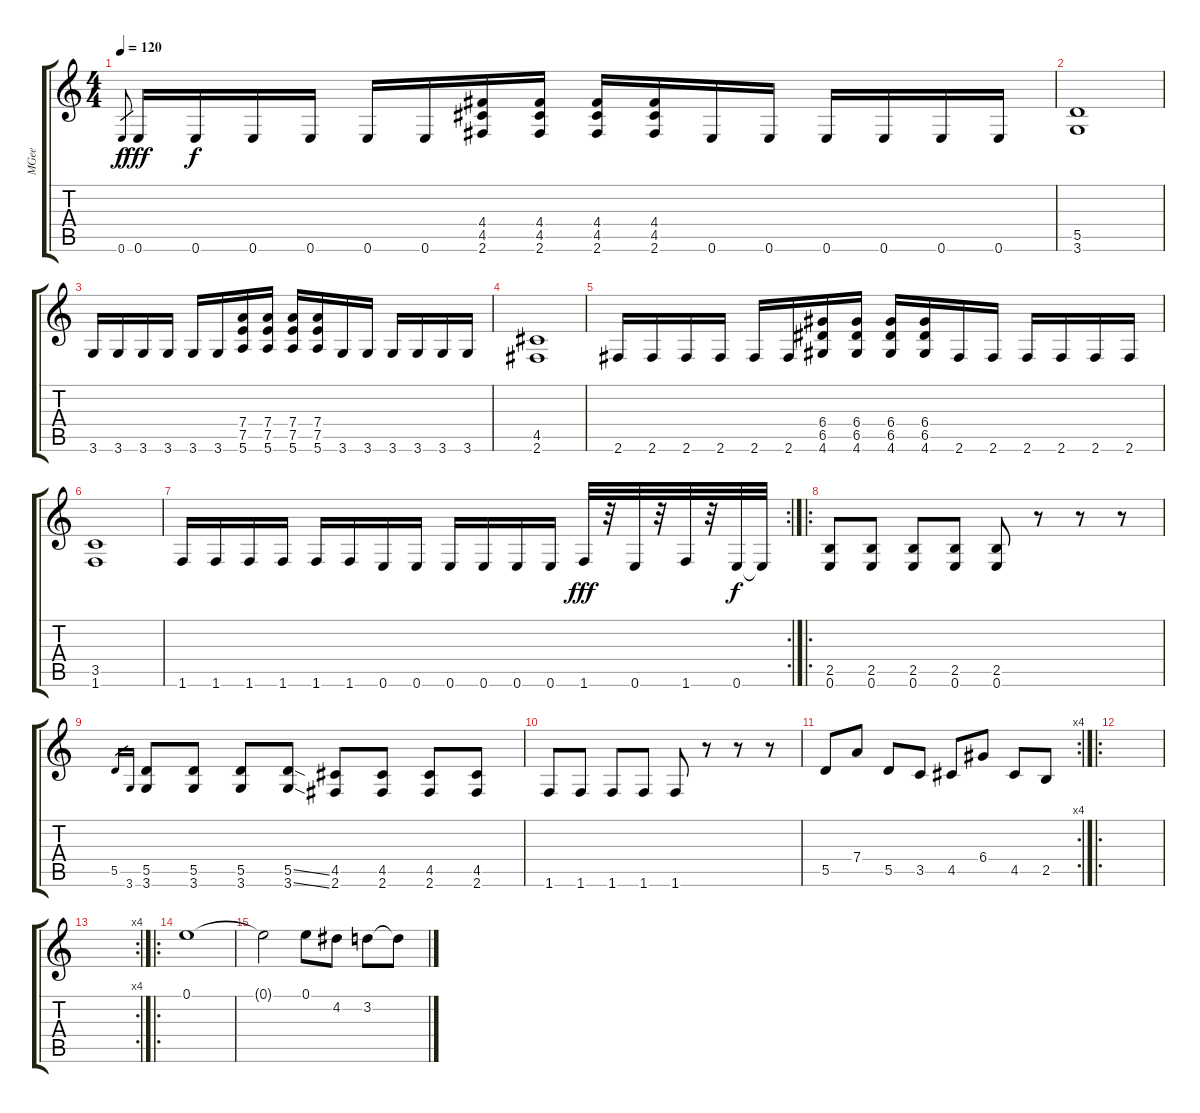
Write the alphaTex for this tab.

\track ("MGee" "MGee") {instrument distortionguitar}
\staff {score tabs}
\tuning (E4 B3 G3 D3 A2 E2) {hide}
\ts (4 4)
\tempo 120
\clef g2
\ks c
0.6.8{gr dy f} 0.6.16{dy fff} 0.6.16{dy f} 0.6.16 0.6.16 0.6.16 0.6.16 (4.4 4.5 2.6).16 (4.4 4.5 2.6).16 (4.4 4.5 2.6).16 (4.4 4.5 2.6).16 0.6.16 0.6.16 0.6.16 0.6.16 0.6.16 0.6.16 |
(5.5 3.6).1 |
3.6.16 3.6.16 3.6.16 3.6.16 3.6.16 3.6.16 (7.4 7.5 5.6).16 (7.4 7.5 5.6).16 (7.4 7.5 5.6).16 (7.4 7.5 5.6).16 3.6.16 3.6.16 3.6.16 3.6.16 3.6.16 3.6.16 |
(4.5 2.6).1 |
2.6.16 2.6.16 2.6.16 2.6.16 2.6.16 2.6.16 (6.4 6.5 4.6).16 (6.4 6.5 4.6).16 (6.4 6.5 4.6).16 (6.4 6.5 4.6).16 2.6.16 2.6.16 2.6.16 2.6.16 2.6.16 2.6.16 |
(3.5 1.6).1 |
\rc 2
1.6.16 1.6.16 1.6.16 1.6.16 1.6.16 1.6.16 0.6.16 0.6.16 0.6.16 0.6.16 0.6.16 0.6.16 1.6.32{dy fff} r.32 0.6.32 r.32 1.6.32 r.32 0.6.32{dy f} 0.6{t}.32 |
\ro
(2.5 0.6).8 (2.5 0.6).8 (2.5 0.6).8 (2.5 0.6).8 (2.5 0.6).8 r.8 r.8 r.8 |
5.5.16{gr} 3.6.16{gr} (5.5 3.6).8 (5.5 3.6).8 (5.5 3.6).8 (5.5{ss} 3.6{ss}).8 (4.5 2.6).8 (4.5 2.6).8 (4.5 2.6).8 (4.5 2.6).8 |
1.6.8 1.6.8 1.6.8 1.6.8 1.6.8 r.8 r.8 r.8 |
\rc 4
5.5.8 7.4.8 5.5.8 3.5.8 4.5.8 6.4.8 4.5.8 2.5.8 |
\ro
|
\rc 4
|
\ro
0.1.1{instrument orchestralharp} |
0.1{t}.2 0.1.8 4.2.8 3.2.8 3.2{t}.8
